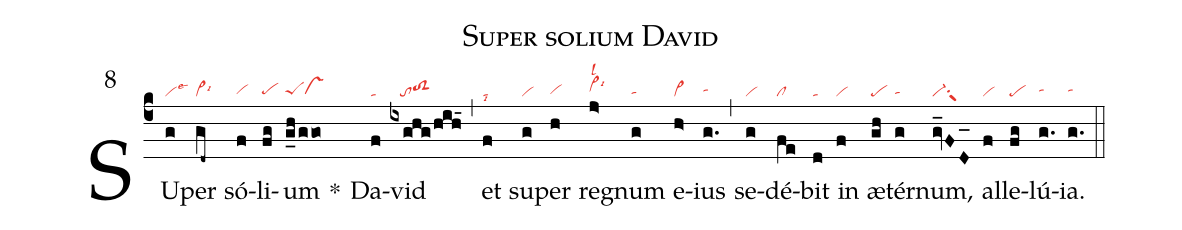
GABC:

name: Super solium David;
mode: 8;
nabc-lines: 1;
%%
(c4)
SU(g|vilse3)per(gd~|vi>lsi6) só(f|vihg)li(fg|pehg)um(g_h/ggo|peShgvshg) *()
Da(f|ta)vid(ixghg/hih_15|///totoS2hh) (,)
et(f|talsi8) su(g|vi)per(h|vihg) re(j>|vi>hhlsl2lsi6)gnum(g|tahg) e(h>|vi>)ius(g.|tahh) (,)
se(g|vi)dé(fe|cl)bit(d|ta) in(f|vi) æ(gh|pe)tér(g|tahg)num,(gv_FD_|vi-su1suw1) al(f|vi)le(fg|pe)lú(g.|tahh)ia.(g.|tahh) (::)
